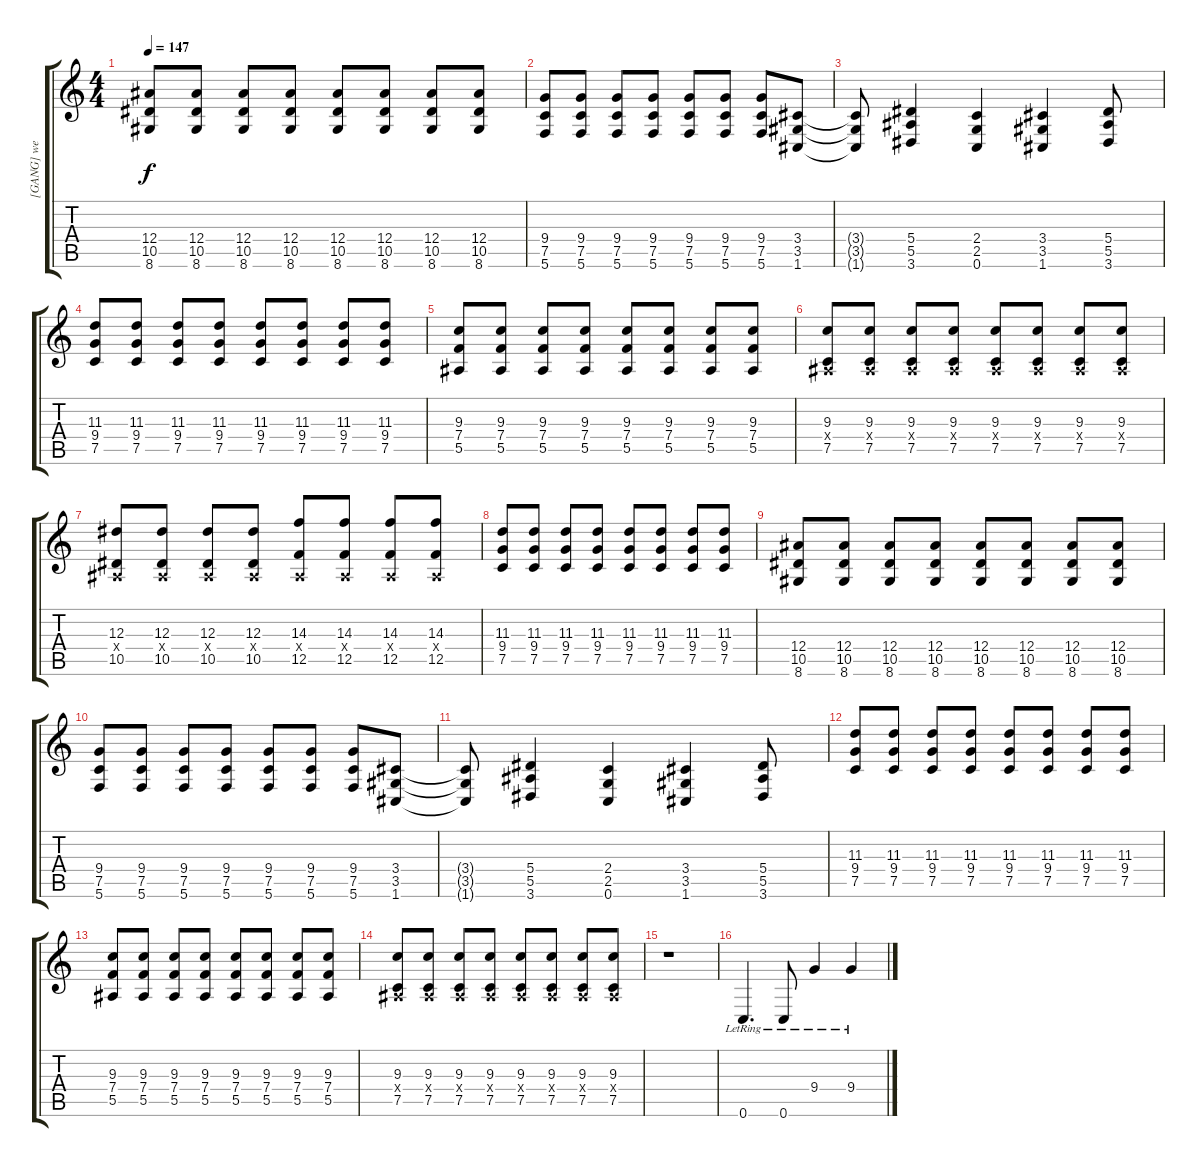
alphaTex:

\track ("[GANG] we miss you!" "[GANG] we ") {instrument overdrivenguitar}
\staff {score tabs}
\tuning (C4 G3 Eb3 Bb2 F2 C2) {hide}
\ts (4 4)
\tempo 147
\clef g2
\ks c
(12.4 10.5 8.6).8{dy f} (12.4 10.5 8.6).8 (12.4 10.5 8.6).8 (12.4 10.5 8.6).8 (12.4 10.5 8.6).8 (12.4 10.5 8.6).8 (12.4 10.5 8.6).8 (12.4 10.5 8.6).8 |
(9.4 7.5 5.6).8 (9.4 7.5 5.6).8 (9.4 7.5 5.6).8 (9.4 7.5 5.6).8 (9.4 7.5 5.6).8 (9.4 7.5 5.6).8 (9.4 7.5 5.6).8 (3.4 3.5 1.6).8 |
(3.4{t} 3.5{t} 1.6{t}).8 (5.4 5.5 3.6).4 (2.4 2.5 0.6).4 (3.4 3.5 1.6).4 (5.4 5.5 3.6).8 |
(11.3 9.4 7.5).8 (11.3 9.4 7.5).8 (11.3 9.4 7.5).8 (11.3 9.4 7.5).8 (11.3 9.4 7.5).8 (11.3 9.4 7.5).8 (11.3 9.4 7.5).8 (11.3 9.4 7.5).8 |
(9.3 7.4 5.5).8 (9.3 7.4 5.5).8 (9.3 7.4 5.5).8 (9.3 7.4 5.5).8 (9.3 7.4 5.5).8 (9.3 7.4 5.5).8 (9.3 7.4 5.5).8 (9.3 7.4 5.5).8 |
(9.3 0.4{x} 7.5).8 (9.3 0.4{x} 7.5).8 (9.3 0.4{x} 7.5).8 (9.3 0.4{x} 7.5).8 (9.3 0.4{x} 7.5).8 (9.3 0.4{x} 7.5).8 (9.3 0.4{x} 7.5).8 (9.3 0.4{x} 7.5).8 |
(12.3 0.4{x} 10.5).8 (12.3 0.4{x} 10.5).8 (12.3 0.4{x} 10.5).8 (12.3 0.4{x} 10.5).8 (14.3 0.4{x} 12.5).8 (14.3 0.4{x} 12.5).8 (14.3 0.4{x} 12.5).8 (14.3 0.4{x} 12.5).8 |
(11.3 9.4 7.5).8 (11.3 9.4 7.5).8 (11.3 9.4 7.5).8 (11.3 9.4 7.5).8 (11.3 9.4 7.5).8 (11.3 9.4 7.5).8 (11.3 9.4 7.5).8 (11.3 9.4 7.5).8 |
(12.4 10.5 8.6).8 (12.4 10.5 8.6).8 (12.4 10.5 8.6).8 (12.4 10.5 8.6).8 (12.4 10.5 8.6).8 (12.4 10.5 8.6).8 (12.4 10.5 8.6).8 (12.4 10.5 8.6).8 |
(9.4 7.5 5.6).8 (9.4 7.5 5.6).8 (9.4 7.5 5.6).8 (9.4 7.5 5.6).8 (9.4 7.5 5.6).8 (9.4 7.5 5.6).8 (9.4 7.5 5.6).8 (3.4 3.5 1.6).8 |
(3.4{t} 3.5{t} 1.6{t}).8 (5.4 5.5 3.6).4 (2.4 2.5 0.6).4 (3.4 3.5 1.6).4 (5.4 5.5 3.6).8 |
(11.3 9.4 7.5).8 (11.3 9.4 7.5).8 (11.3 9.4 7.5).8 (11.3 9.4 7.5).8 (11.3 9.4 7.5).8 (11.3 9.4 7.5).8 (11.3 9.4 7.5).8 (11.3 9.4 7.5).8 |
(9.3 7.4 5.5).8 (9.3 7.4 5.5).8 (9.3 7.4 5.5).8 (9.3 7.4 5.5).8 (9.3 7.4 5.5).8 (9.3 7.4 5.5).8 (9.3 7.4 5.5).8 (9.3 7.4 5.5).8 |
(9.3 0.4{x} 7.5).8 (9.3 0.4{x} 7.5).8 (9.3 0.4{x} 7.5).8 (9.3 0.4{x} 7.5).8 (9.3 0.4{x} 7.5).8 (9.3 0.4{x} 7.5).8 (9.3 0.4{x} 7.5).8 (9.3 0.4{x} 7.5).8 |
r.1 |
0.6{lr}.4{d volume 16 instrument electricguitarjazz} 0.6{lr}.8 9.4{lr}.4 9.4{lr}.4
